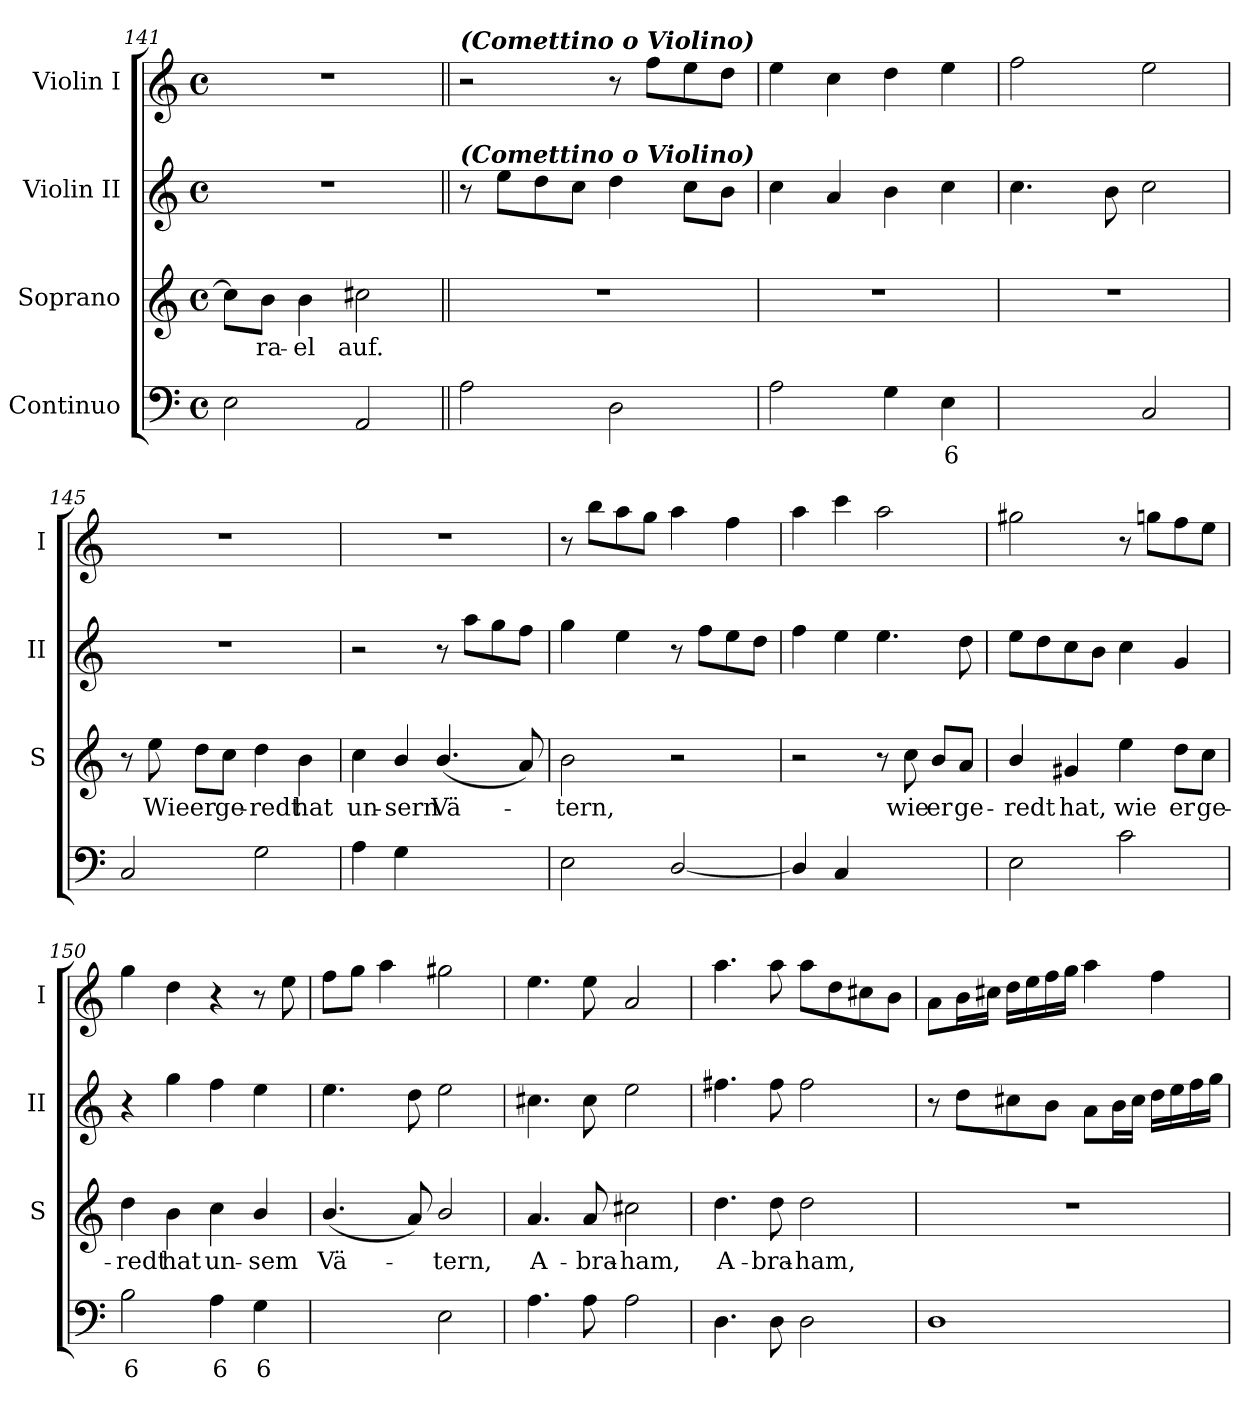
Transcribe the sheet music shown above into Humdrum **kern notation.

**kern	**text	**kern	**text	**kern	**kern
*part4	*part4	*part3	*part3	*part2	*part1
*staff4	*staff4	*staff3	*staff3	*staff2	*staff1
*I"Continuo	*	*I"Soprano	*	*I"Violin II	*I"Violin I
*	*	*I'S	*	*I'II	*I'I
*clefF4	*	*clefG2	*	*clefG2	*clefG2
*k[]	*	*k[]	*	*k[]	*k[]
*C:	*	*C:	*	*C:	*C:
*M4/4	*	*M4/4	*	*M4/4	*M4/4
*met(c)	*	*met(c)	*	*met(c)	*met(c)
=141	=141	=141	=141	=141	=141
2E	.	8cc\L]	.	1r	1r
!	!	!	!LO:LY:b	!	!
.	.	8b\J	ra-	.	.
!	!	!	!LO:LY:b	!	!
.	.	4b	-el	.	.
!	!	!	!LO:LY:b	!	!
2AA	.	2cc#X	auf.	.	.
=142||	=142||	=142||	=142||	=142||	=142||
!	!	!	!	!	!LO:TX:a:Bi:t=(Comettino o Violino)
!	!	!	!	!LO:TX:a:Bi:t=(Comettino o Violino)	!
2A	.	1r	.	8r	2r
.	.	.	.	8eeL	.
.	.	.	.	8dd	.
.	.	.	.	8ccJ	.
2D	.	.	.	4dd	8r
.	.	.	.	.	8ffL
.	.	.	.	8ccL	8ee
.	.	.	.	8bJ	8ddJ
=143	=143	=143	=143	=143	=143
2A	.	1r	.	4cc	4ee
.	.	.	.	4a	4cc
4G	.	.	.	4b	4dd
!	!LO:LY:b	!	!	!	!
4E	6	.	.	4cc	4ee
=144	=144	=144	=144	=144	=144
!	!LO:LY:b	!	!	!	!
[4Dyy	7	1r	.	4.cc	2ff
!	!LO:LY:b	!	!	!	!
4Dyy]	6	.	.	.	.
.	.	.	.	8b	.
2C	.	.	.	2cc	2ee
=145	=145	=145	=145	=145	=145
2C	.	8r	.	1r	1r
!	!	!	!LO:LY:b	!	!
.	.	8ee	Wie	.	.
!	!	!	!LO:LY:b	!	!
.	.	8dd\L	er	.	.
!	!	!	!LO:LY:b	!	!
.	.	8cc\J	ge-	.	.
!	!	!	!LO:LY:b	!	!
2G	.	4dd	-redt	.	.
!	!	!	!LO:LY:b	!	!
.	.	4b	hat	.	.
!!LO:LB:g=z
=146	=146	=146	=146	=146	=146
!	!	!	!LO:LY:b	!	!
4A	.	4cc	un-	2r	1r
!	!	!	!LO:LY:b	!	!
4G	.	4b/	-sern	.	.
!	!LO:LY:b	!	!LO:LY:b	!	!
[4Fyy	4	(<4.b/	Vä-	8r	.
.	.	.	.	8aaL	.
!	!LO:LY:b	!	!	!	!
4Fyy]	3	.	.	8gg	.
.	.	8a)	.	8ffJ	.
=147	=147	=147	=147	=147	=147
!	!	!	!LO:LY:b	!	!
2E	.	2b	tern,	4gg	8r
.	.	.	.	.	8bbL
.	.	.	.	4ee	8aa
.	.	.	.	.	8ggJ
[2D/	.	2r	.	8r	4aa
.	.	.	.	8ffL	.
.	.	.	.	8ee	4ff
.	.	.	.	8ddJ	.
=148	=148	=148	=148	=148	=148
4D/]	.	2r	.	4ff	4aa
4C	.	.	.	4ee	4ccc
!	!LO:LY:b	!	!	!	!
[4Fyy	7	8r	.	4.ee	2aa
!	!	!	!LO:LY:b	!	!
.	.	8cc	wie	.	.
!	!LO:LY:b	!	!LO:LY:b	!	!
4Fyy]	6	8b/L	er	.	.
!	!	!	!LO:LY:b	!	!
.	.	8a/J	ge-	8dd	.
=149	=149	=149	=149	=149	=149
!	!	!	!LO:LY:b	!	!
2E	.	4b/	-redt	8eeL	2gg#X
.	.	.	.	8dd	.
!	!	!	!LO:LY:b	!	!
.	.	4g#X	hat,	8cc	.
.	.	.	.	8bJ	.
!	!	!	!LO:LY:b	!	!
2c	.	4ee	wie	4cc	8r
.	.	.	.	.	8ggnL
!	!	!	!LO:LY:b	!	!
.	.	8dd\L	er	4g	8ff
!	!	!	!LO:LY:b	!	!
.	.	8cc\J	ge-	.	8eeJ
=150	=150	=150	=150	=150	=150
!	!LO:LY:b	!	!LO:LY:b	!	!
2B	6	4dd	-redt	4r	4gg
!	!	!	!LO:LY:b	!	!
.	.	4b	hat	4gg	4dd
!	!LO:LY:b	!	!LO:LY:b	!	!
4A	6	4cc	un-	4ff	4r
!	!LO:LY:b	!	!LO:LY:b	!	!
4G	6	4b/	-sem	4ee	8r
.	.	.	.	.	8ee
=151	=151	=151	=151	=151	=151
!	!LO:LY:b	!	!LO:LY:b	!	!
[4Fyy	4	(<4.b/	Vä-	4.ee	8ffL
.	.	.	.	.	8ggJ
!	!LO:LY:b	!	!	!	!
4Fyy]	3	.	.	.	4aa
.	.	8a)	.	8dd	.
!	!	!	!LO:LY:b	!	!
2E	.	2b/	tern,	2ee	2gg#X
!!LO:LB:g=z
=152	=152	=152	=152	=152	=152
!	!	!	!LO:LY:b	!	!
4.A	.	4.a	A-	4.cc#X	4.ee
!	!	!	!LO:LY:b	!	!
8A	.	8a	-bra-	8cc#	8ee
!	!	!	!LO:LY:b	!	!
2A	.	2cc#X	-ham,	2ee	2a
=153	=153	=153	=153	=153	=153
!	!	!	!LO:LY:b	!	!
4.D	.	4.dd	A-	4.ff#X	4.aa
!	!	!	!LO:LY:b	!	!
8D	.	8dd	-bra-	8ff#	8aa
!	!	!	!LO:LY:b	!	!
2D	.	2dd	-ham,	2ff#	8aaL
.	.	.	.	.	8dd
.	.	.	.	.	8cc#X
.	.	.	.	.	8bJ
=154	=154	=154	=154	=154	=154
1D	.	1r	.	8r	8aL
.	.	.	.	8ddL	16bL
.	.	.	.	.	16cc#XJJ
.	.	.	.	8cc#X	16ddLL
.	.	.	.	.	16ee
.	.	.	.	8bJ	16ff
.	.	.	.	.	16ggJJ
.	.	.	.	8aL	4aa
.	.	.	.	16bL	.
.	.	.	.	16cc#JJ	.
.	.	.	.	16ddLL	4ff
.	.	.	.	16ee	.
.	.	.	.	16ff	.
.	.	.	.	16ggJJ	.
=	=	=	=	=	=
*-	*-	*-	*-	*-	*-
